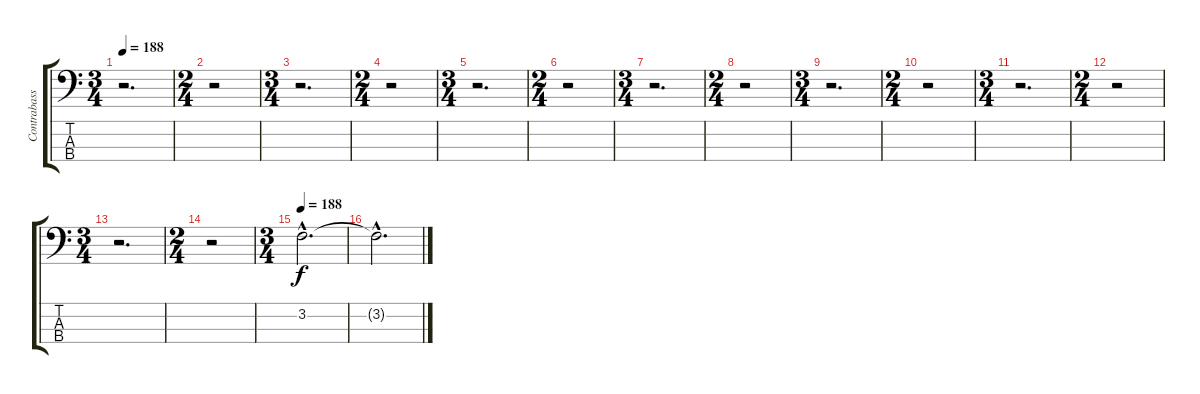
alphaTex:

\track ("Contrabass" "Contrabass") {instrument contrabass}
\staff {score tabs}
\tuning (G2 D2 A1 E1) {hide}
\ts (3 4)
\tempo 188
\clef f4
\ks c
r.2{d dy f} |
\ts (2 4)
r.2 |
\ts (3 4)
r.2{d} |
\ts (2 4)
r.2 |
\ts (3 4)
r.2{d} |
\ts (2 4)
r.2 |
\ts (3 4)
r.2{d} |
\ts (2 4)
r.2 |
\ts (3 4)
r.2{d} |
\ts (2 4)
r.2 |
\ts (3 4)
r.2{d} |
\ts (2 4)
r.2 |
\ts (3 4)
r.2{d} |
\ts (2 4)
r.2 |
\ts (3 4)
\tempo 188
3.2{hac}.2{d} |
3.2{hac t}.2{d}
